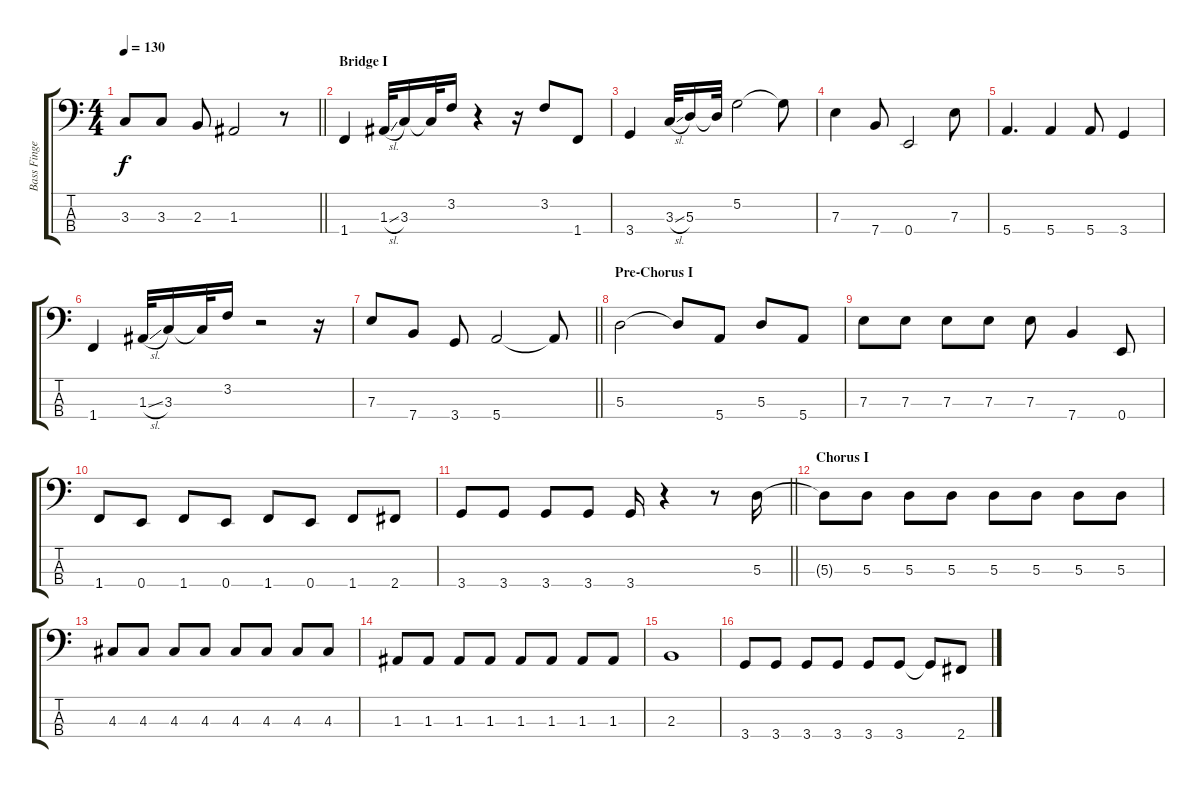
\track ("Bass Finger" "Bass Finge") {instrument electricbassfinger}
\staff {score tabs}
\tuning (G2 D2 A1 E1) {hide}
\ts (4 4)
\tempo 130
\clef f4
\barLineRight lightlight
\ks c
3.3{t}.8{dy f} 3.3.8 2.3.8 1.3.2 r.8 |
\section ("" "Bridge I")
1.4.4 1.3{sl}.32 3.3.16 3.3{t}.32 3.2.16 r.4 r.16 3.2.8 1.4.8 |
3.4.4 3.3{sl}.32 5.3.16 5.3{t}.32 5.2.2 5.2{t}.8 |
7.3.4 7.4.8 0.4.2 7.3.8 |
5.4.4{d} 5.4.4 5.4.8 3.4.4 |
1.4.4 1.3{sl}.32 3.3.16 3.3{t}.32 3.2.16 r.2 r.16 |
\barLineRight lightlight
7.3.8 7.4.8 3.4.8 5.4.2 5.4{t}.8 |
\section ("" "Pre-Chorus I")
5.3.2 5.3{t}.8 5.4.8 5.3.8 5.4.8 |
7.3.8 7.3.8 7.3.8 7.3.8 7.3.8 7.4.4 0.4.8 |
1.4.8 0.4.8 1.4.8 0.4.8 1.4.8 0.4.8 1.4.8 2.4.8 |
\barLineRight lightlight
3.4.8 3.4.8 3.4.8 3.4.8 3.4.16 r.4 r.8 5.3.16 |
\section ("" "Chorus I")
5.3{t}.8 5.3.8 5.3.8 5.3.8 5.3.8 5.3.8 5.3.8 5.3.8 |
4.3.8 4.3.8 4.3.8 4.3.8 4.3.8 4.3.8 4.3.8 4.3.8 |
1.3.8 1.3.8 1.3.8 1.3.8 1.3.8 1.3.8 1.3.8 1.3.8 |
2.3.1 |
3.4.8 3.4.8 3.4.8 3.4.8 3.4.8 3.4.8 3.4{t}.8 2.4.8
